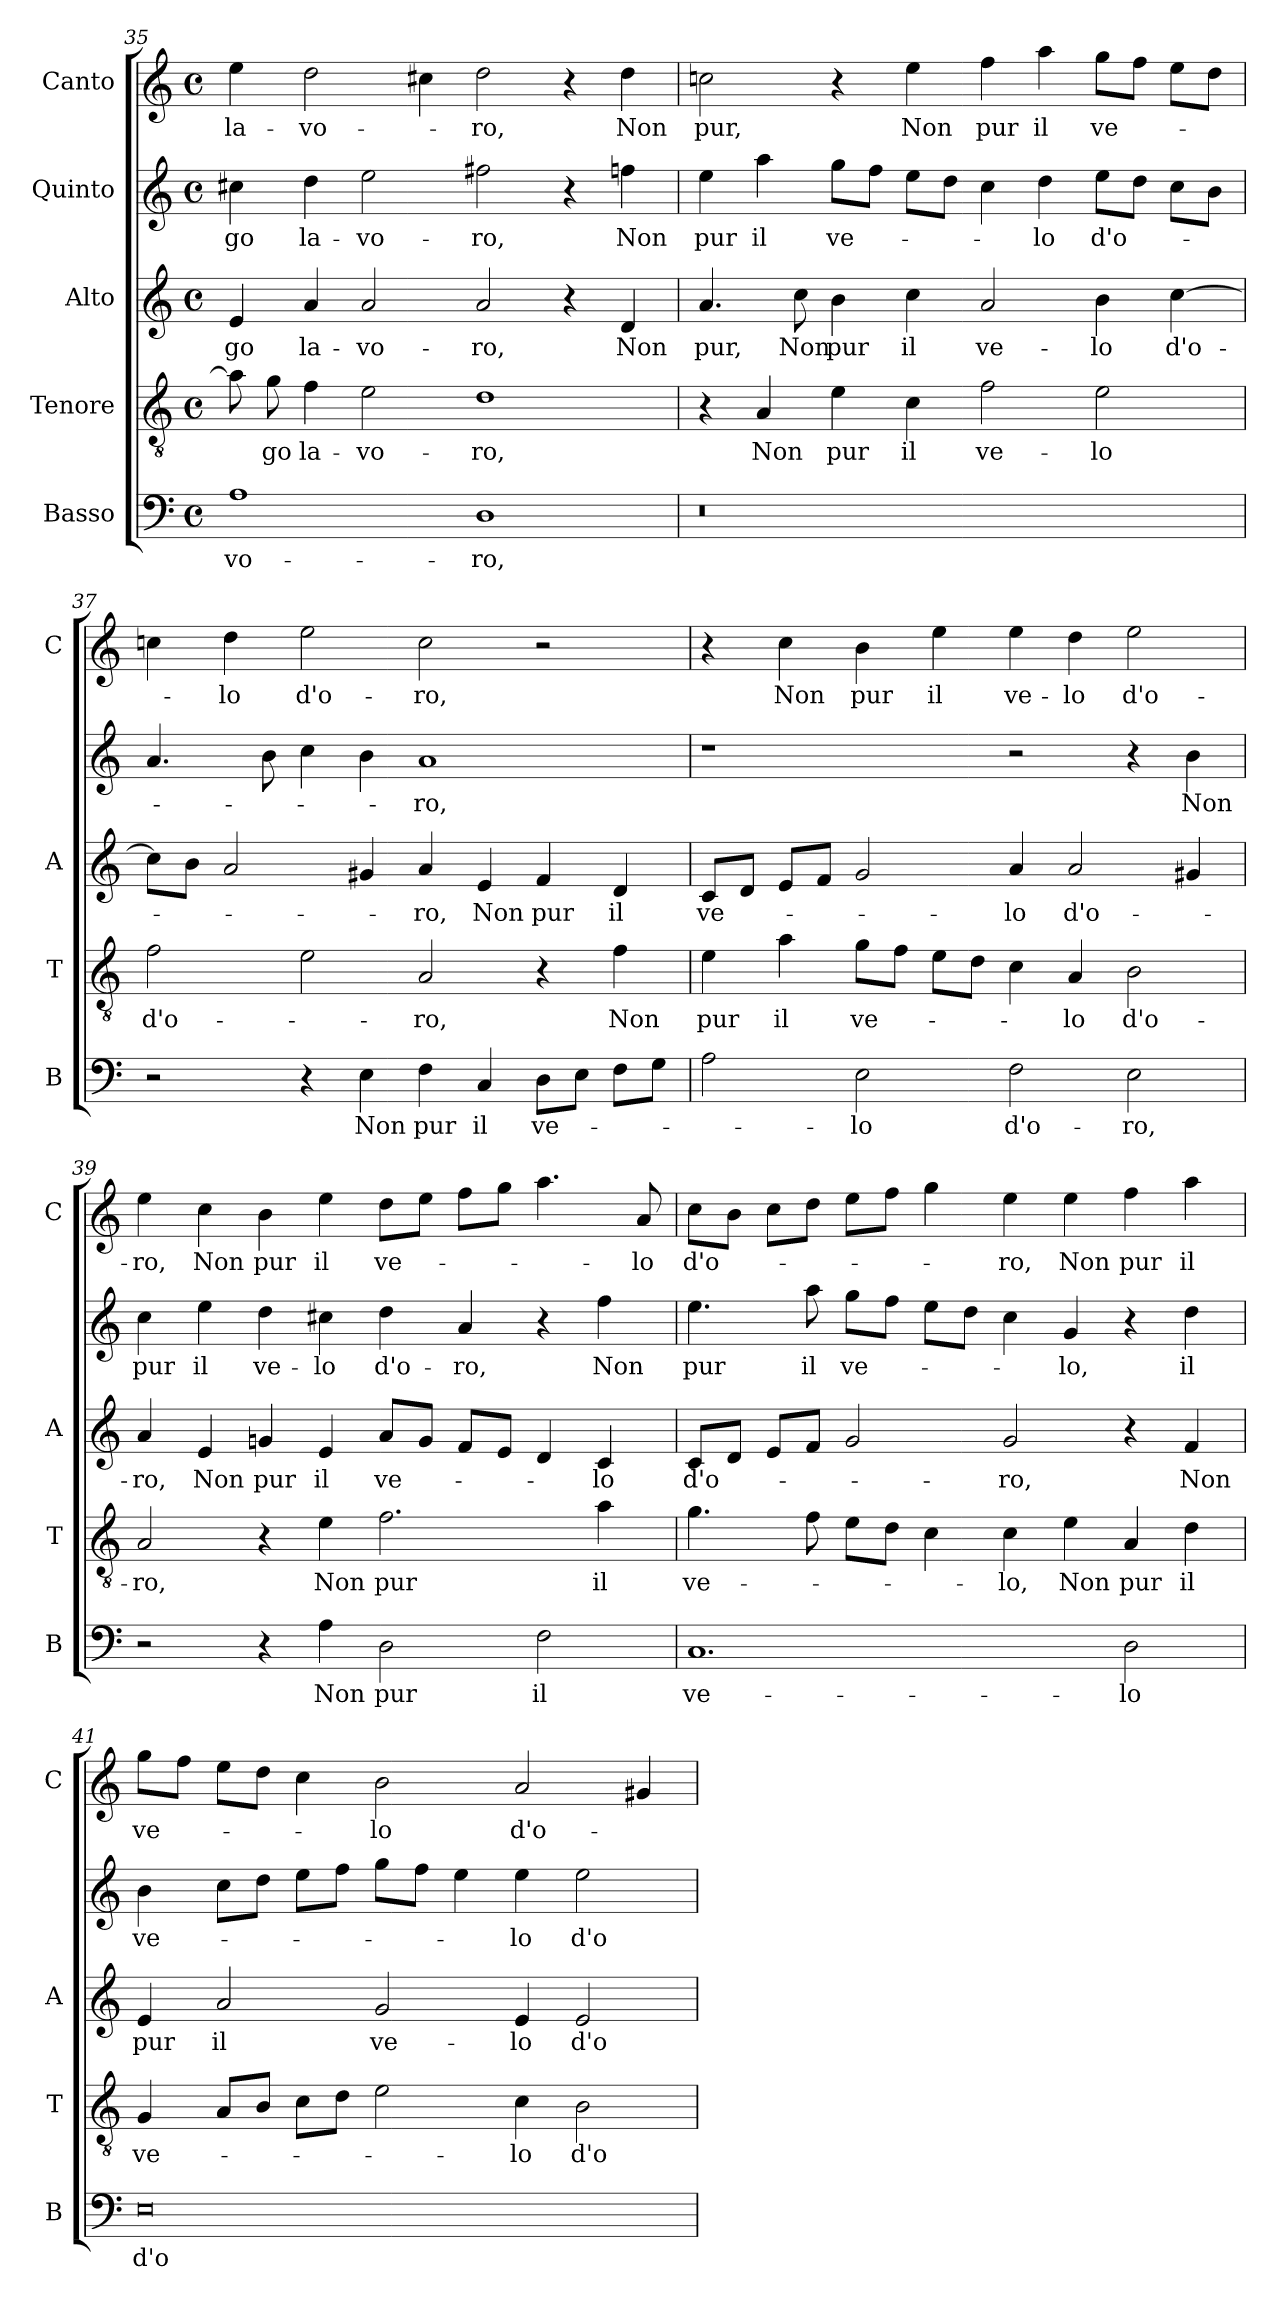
**kern	**text	**kern	**text	**kern	**text	**kern	**text	**kern	**text
*part5	*part5	*part4	*part4	*part3	*part3	*part2	*part2	*part1	*part1
*staff5	*staff5	*staff4	*staff4	*staff3	*staff3	*staff2	*staff2	*staff1	*staff1
*I"Basso	*	*I"Tenore	*	*I"Alto	*	*I"Quinto	*	*I"Canto	*
*I'B	*	*I'T	*	*I'A	*	*	*	*I'C	*
*clefF4	*	*clefGv2	*	*clefG2	*	*clefG2	*	*clefG2	*
*k[]	*	*k[]	*	*k[]	*	*k[]	*	*k[]	*
*C:	*	*C:	*	*C:	*	*C:	*	*C:	*
*M4/4	*	*M4/4	*	*M4/4	*	*M4/4	*	*M4/4	*
*met(c)	*	*met(c)	*	*met(c)	*	*met(c)	*	*met(c)	*
=35	=35	=35	=35	=35	=35	=35	=35	=35	=35
1A	-vo-	8a]	.	4e	-go	4cc#X	-go	4ee	la-
.	.	8g	-go	.	.	.	.	.	.
.	.	4f	la-	4a	la-	4dd	la-	2dd	-vo-
.	.	2e	-vo-	2a	-vo-	2ee	-vo-	.	.
.	.	.	.	.	.	.	.	4cc#X	.
1D	-ro,	1d	-ro,	2a	-ro,	2ff#X	-ro,	2dd	-ro,
.	.	.	.	4r	.	4r	.	4r	.
.	.	.	.	4d	Non	4ffn	Non	4dd	Non
=36	=36	=36	=36	=36	=36	=36	=36	=36	=36
0r	.	4r	.	4.a	pur,	4ee	pur	2ccn	pur,
.	.	4A	Non	.	.	4aa	il	.	.
.	.	.	.	8cc	Non	.	.	.	.
.	.	4e	pur	4b	pur	8ggL	ve-	4r	.
.	.	.	.	.	.	8ffJ	.	.	.
.	.	4c	il	4cc	il	8eeL	.	4ee	Non
.	.	.	.	.	.	8ddJ	.	.	.
.	.	2f	ve-	2a	ve-	4cc	.	4ff	pur
.	.	.	.	.	.	4dd	-lo	4aa	il
.	.	2e	-lo	4b	-lo	8eeL	d'o-	8ggL	ve-
.	.	.	.	.	.	8ddJ	.	8ffJ	.
.	.	.	.	[4cc	d'o-	8ccL	.	8eeL	.
.	.	.	.	.	.	8bJ	.	8ddJ	.
=37	=37	=37	=37	=37	=37	=37	=37	=37	=37
2r	.	2f	d'o-	8ccL]	.	4.a	.	4ccn	.
.	.	.	.	8bJ	.	.	.	.	.
.	.	.	.	2a	.	.	.	4dd	-lo
.	.	.	.	.	.	8b	.	.	.
4r	.	2e	.	.	.	4cc	.	2ee	d'o-
4E	Non	.	.	4g#X	.	4b	.	.	.
4F	pur	2A	-ro,	4a	-ro,	1a	-ro,	2cc	-ro,
4C	il	.	.	4e	Non	.	.	.	.
8DL	ve-	4r	.	4f	pur	.	.	2r	.
8EJ	.	.	.	.	.	.	.	.	.
8FL	.	4f	Non	4d	il	.	.	.	.
8GJ	.	.	.	.	.	.	.	.	.
=38	=38	=38	=38	=38	=38	=38	=38	=38	=38
2A	.	4e	pur	8cL	ve-	1r	.	4r	.
.	.	.	.	8dJ	.	.	.	.	.
.	.	4a	il	8eL	.	.	.	4cc	Non
.	.	.	.	8fJ	.	.	.	.	.
2E	-lo	8gL	ve-	2g	.	.	.	4b	pur
.	.	8fJ	.	.	.	.	.	.	.
.	.	8eL	.	.	.	.	.	4ee	il
.	.	8dJ	.	.	.	.	.	.	.
2F	d'o-	4c	.	4a	-lo	2r	.	4ee	ve-
.	.	4A	-lo	2a	d'o-	.	.	4dd	-lo
2E	-ro,	2B	d'o-	.	.	4r	.	2ee	d'o-
.	.	.	.	4g#X	.	4b	Non	.	.
=39	=39	=39	=39	=39	=39	=39	=39	=39	=39
2r	.	2A	-ro,	4a	-ro,	4cc	pur	4ee	-ro,
.	.	.	.	4e	Non	4ee	il	4cc	Non
4r	.	4r	.	4gn	pur	4dd	ve-	4b	pur
4A	Non	4e	Non	4e	il	4cc#X	-lo	4ee	il
2D	pur	2.f	pur	8aL	ve-	4dd	d'o-	8ddL	ve-
.	.	.	.	8gJ	.	.	.	8eeJ	.
.	.	.	.	8fL	.	4a	-ro,	8ffL	.
.	.	.	.	8eJ	.	.	.	8ggJ	.
2F	il	.	.	4d	.	4r	.	4.aa	.
.	.	4a	il	4c	-lo	4ff	Non	.	.
.	.	.	.	.	.	.	.	8a	-lo
=40	=40	=40	=40	=40	=40	=40	=40	=40	=40
1.C	ve-	4.g	ve-	8cL	d'o-	4.ee	pur	8ccL	d'o-
.	.	.	.	8dJ	.	.	.	8bJ	.
.	.	.	.	8eL	.	.	.	8ccL	.
.	.	8f	.	8fJ	.	8aa	il	8ddJ	.
.	.	8eL	.	2g	.	8ggL	ve-	8eeL	.
.	.	8dJ	.	.	.	8ffJ	.	8ffJ	.
.	.	4c	.	.	.	8eeL	.	4gg	.
.	.	.	.	.	.	8ddJ	.	.	.
.	.	4c	-lo,	2g	-ro,	4cc	.	4ee	-ro,
.	.	4e	Non	.	.	4g	-lo,	4ee	Non
2D	-lo	4A	pur	4r	.	4r	.	4ff	pur
.	.	4d	il	4f	Non	4dd	il	4aa	il
=41	=41	=41	=41	=41	=41	=41	=41	=41	=41
0E	d'o-	4G	ve-	4e	pur	4b	ve-	8ggL	ve-
.	.	.	.	.	.	.	.	8ffJ	.
.	.	8AL	.	2a	il	8ccL	.	8eeL	.
.	.	8BJ	.	.	.	8ddJ	.	8ddJ	.
.	.	8cL	.	.	.	8eeL	.	4cc	.
.	.	8dJ	.	.	.	8ffJ	.	.	.
.	.	2e	.	2g	ve-	8ggL	.	2b	-lo
.	.	.	.	.	.	8ffJ	.	.	.
.	.	.	.	.	.	4ee	.	.	.
.	.	4c	-lo	4e	-lo	4ee	-lo	2a	d'o-
.	.	2B	d'o-	2e	d'o-	2ee	d'o-	.	.
.	.	.	.	.	.	.	.	4g#X	.
=	=	=	=	=	=	=	=	=	=
*-	*-	*-	*-	*-	*-	*-	*-	*-	*-
